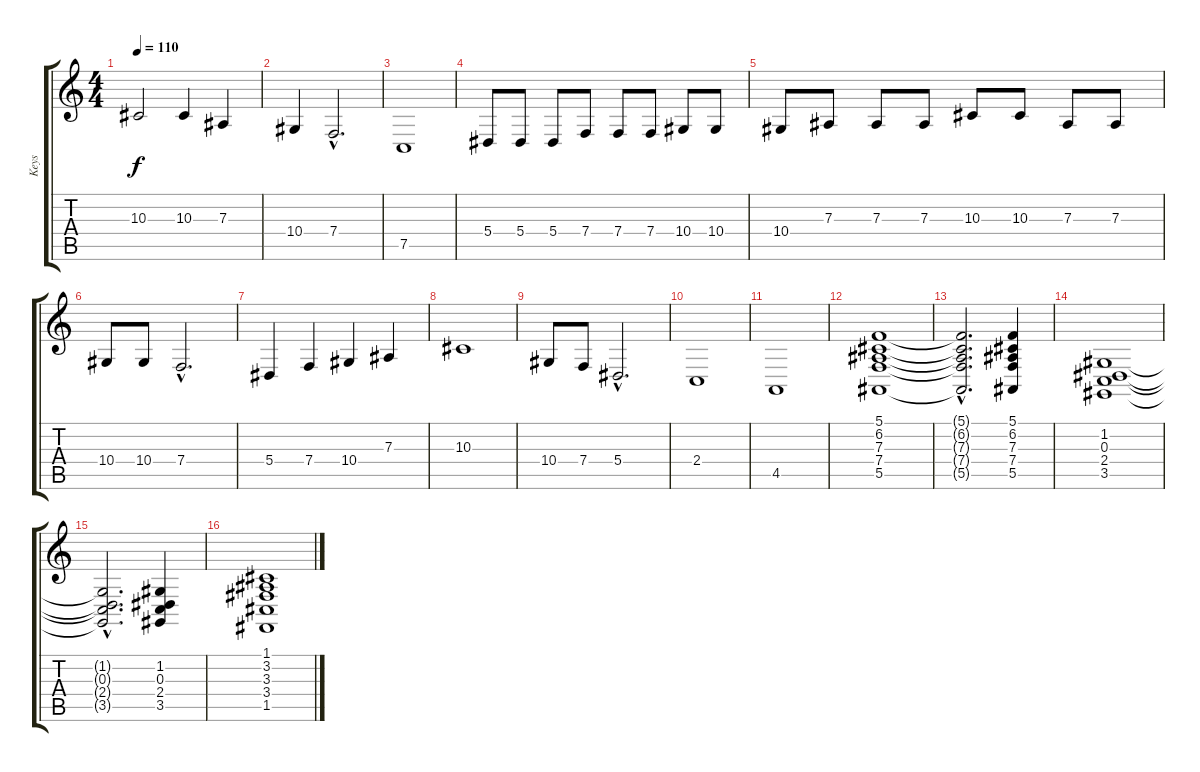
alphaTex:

\track ("Keys" "Keys") {instrument fx5brightness}
\staff {score tabs}
\tuning (C4 G3 Eb3 Bb2 F2 C2) {hide}
\ts (4 4)
\tempo 110
\clef g2
\ks c
10.3{t}.2{dy f} 10.3.4 7.3.4 |
10.4.4 7.4{hac}.2{d} |
7.5.1 |
5.4.8 5.4.8 5.4.8 7.4.8 7.4.8 7.4.8 10.4.8 10.4.8 |
10.4.8 7.3.8 7.3.8 7.3.8 10.3.8 10.3.8 7.3.8 7.3.8 |
10.4.8 10.4.8 7.4{hac}.2{d} |
5.4.4 7.4.4 10.4.4 7.3.4 |
10.3.1 |
10.4.8 7.4.8 5.4{hac}.2{d} |
2.4.1 |
4.5.1 |
(5.1 6.2 7.3 7.4 5.5).1{volume 13} |
(5.1{hac t} 6.2{hac t} 7.3{hac t} 7.4{hac t} 5.5{hac t}).2{d} (5.1 6.2 7.3 7.4 5.5).4 |
(1.2 0.3 2.4 3.5).1 |
(1.2{hac t} 0.3{hac t} 2.4{hac t} 3.5{hac t}).2{d} (1.2 0.3 2.4 3.5).4 |
(1.1 3.2 3.3 3.4 1.5).1
